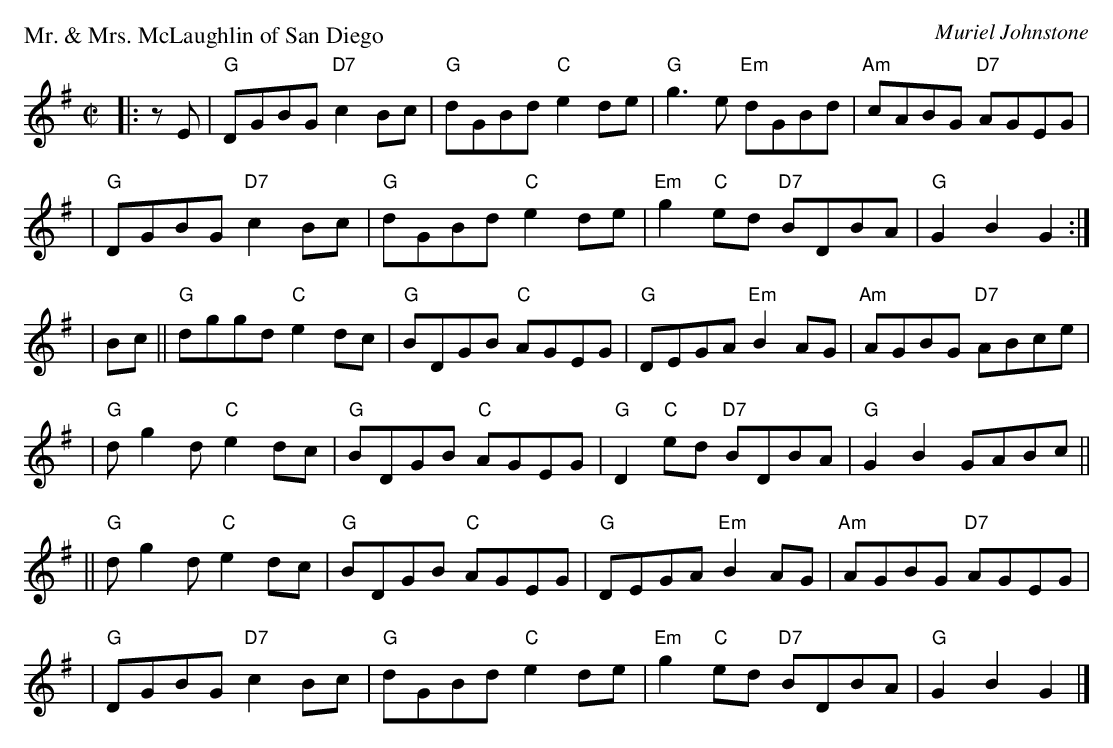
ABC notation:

X:1
P: Mr. & Mrs. McLaughlin of San Diego
C: Muriel Johnstone
M: C|
L: 1/8
K: G
|: zE \
| "G"DGBG "D7"c2Bc | "G"dGBd "C"e2de | "G"g3e "Em"dGBd | "Am"cABG "D7"AGEG |
| "G"DGBG "D7"c2Bc | "G"dGBd "C"e2de | "Em"g2"C"ed "D7"BDBA | "G"G2B2 G2 :|
| Bc \
|| "G"dggd "C"e2dc | "G"BDGB "C"AGEG | "G"DEGA "Em"B2AG | "Am"AGBG "D7"ABce |
|  "G"dg2d "C"e2dc | "G"BDGB "C"AGEG | "G"D2"C"ed "D7"BDBA | "G"G2B2 GABc ||
|| "G"dg2d "C"e2dc | "G"BDGB "C"AGEG | "G"DEGA "Em"B2AG | "Am"AGBG "D7"AGEG |
| "G"DGBG "D7"c2Bc | "G"dGBd "C"e2de | "Em"g2"C"ed "D7"BDBA | "G"G2B2 G2 |]
